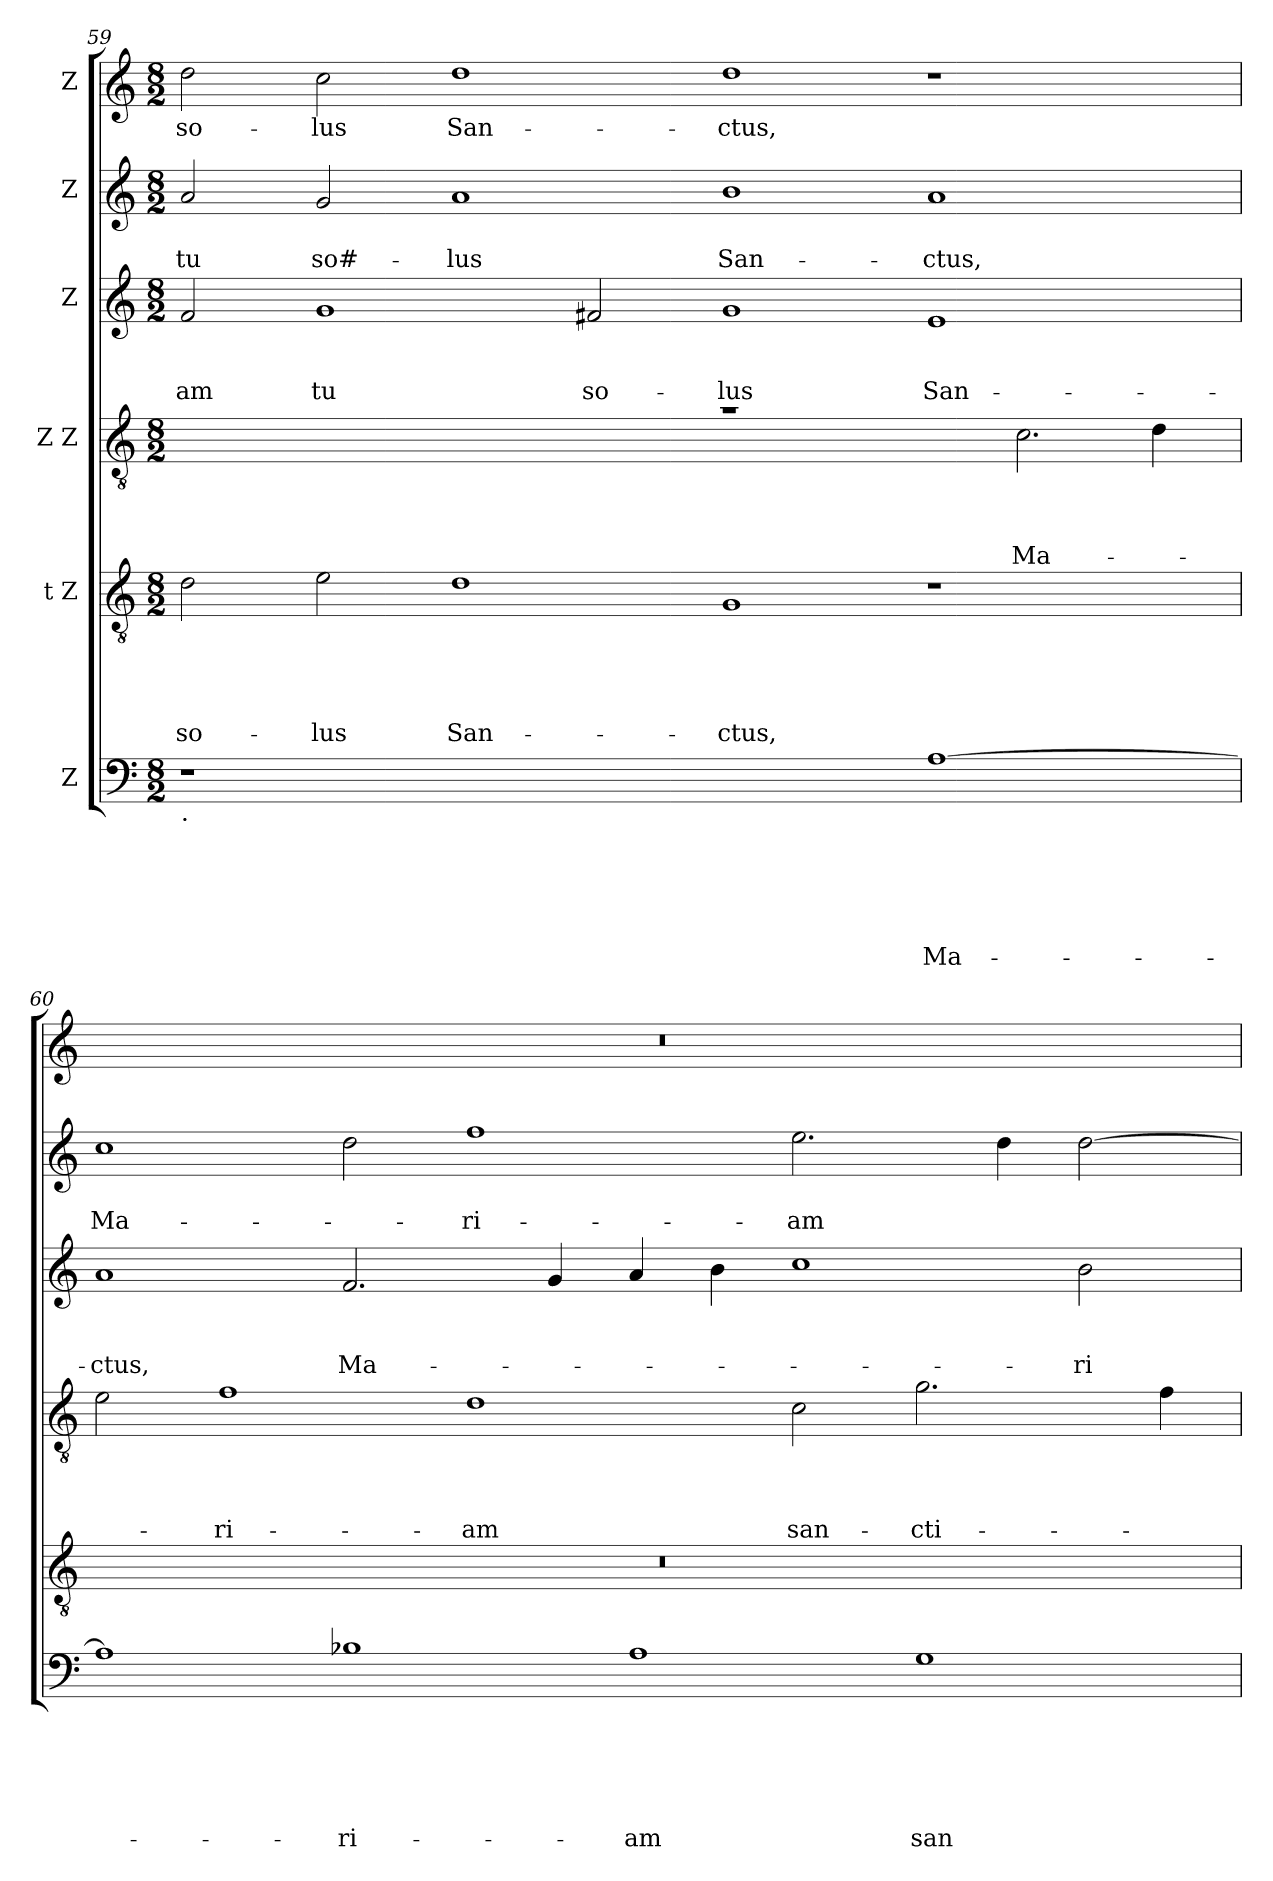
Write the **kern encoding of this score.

**kern	**text	**text	**text	**text	**text	**text	**kern	**text	**text	**text	**text	**text	**kern	**text	**text	**text	**text	**kern	**text	**text	**text	**kern	**text	**text	**kern	**text
*part6	*part6	*part6	*part6	*part6	*part6	*part6	*part5	*part5	*part5	*part5	*part5	*part5	*part4	*part4	*part4	*part4	*part4	*part3	*part3	*part3	*part3	*part2	*part2	*part2	*part1	*part1
*staff6	*staff6	*staff6	*staff6	*staff6	*staff6	*staff6	*staff5	*staff5	*staff5	*staff5	*staff5	*staff5	*staff4	*staff4	*staff4	*staff4	*staff4	*staff3	*staff3	*staff3	*staff3	*staff2	*staff2	*staff2	*staff1	*staff1
*I"Z	*	*	*	*	*	*	*I"t Z	*	*	*	*	*	*I"Z Z	*	*	*	*	*I"Z	*	*	*	*I"Z	*	*	*I"Z	*
!!LO:PB:g=z
*clefF4	*	*	*	*	*	*	*clefGv2	*	*	*	*	*	*clefGv2	*	*	*	*	*clefG2	*	*	*	*clefG2	*	*	*clefG2	*
*k[]	*	*	*	*	*	*	*k[]	*	*	*	*	*	*k[]	*	*	*	*	*k[]	*	*	*	*k[]	*	*	*k[]	*
*C:	*	*	*	*	*	*	*C:	*	*	*	*	*	*C:	*	*	*	*	*C:	*	*	*	*C:	*	*	*C:	*
*M8/2	*	*	*	*	*	*	*M8/2	*	*	*	*	*	*M8/2	*	*	*	*	*M8/2	*	*	*	*M8/2	*	*	*M8/2	*
=59	=59	=59	=59	=59	=59	=59	=59	=59	=59	=59	=59	=59	=59	=59	=59	=59	=59	=59	=59	=59	=59	=59	=59	=59	=59	=59
!LO:TX:b:t=.	!	!	!	!	!	!	!	!	!	!	!	!	!	!	!	!	!	!	!	!	!	!	!	!	!	!
!	!	!	!	!	!	!	!	!	!	!	!	!LO:LY:b	!	!	!	!	!	!	!	!	!LO:LY:b	!	!	!LO:LY:b	!	!LO:LY:b
*	*	*	*	*	*	*	*	*	*	*	*	*	*^	*	*	*	*	*	*	*	*	*	*	*	*	*
1r	.	.	.	.	.	.	2d\	.	.	.	.	so-	0ryy	4%15ryy	.	.	.	.	2f/	.	.	-am	2a/	.	tu	2dd\	so-
!	!	!	!	!	!	!	!	!	!	!	!	!LO:LY:b	!	!	!	!	!	!	!	!	!	!LO:LY:b	!	!	!LO:LY:b	!	!LO:LY:b
.	.	.	.	.	.	.	2e\	.	.	.	.	-lus	.	.	.	.	.	.	1g	.	.	tu	2g/	.	so#-	2cc\	-lus
!	!	!	!	!	!	!	!	!	!	!	!	!LO:LY:b	!	!	!	!	!	!	!	!	!	!	!	!	!LO:LY:b	!	!LO:LY:b
0ryy	.	.	.	.	.	.	1d	.	.	.	.	San-	.	.	.	.	.	.	.	.	.	.	1a	.	-lus	1dd	San-
!	!	!	!	!	!	!	!	!	!	!	!	!	!	!	!	!	!	!	!	!	!	!LO:LY:b	!	!	!	!	!
.	.	.	.	.	.	.	.	.	.	.	.	.	.	.	.	.	.	.	2f#/	.	.	so-	.	.	.	.	.
!	!	!	!	!	!	!	!	!	!	!	!	!LO:LY:b	!	!	!	!	!	!	!	!	!	!LO:LY:b	!	!	!LO:LY:b	!	!LO:LY:b
.	.	.	.	.	.	.	1G	.	.	.	.	-ctus,	1ra	.	.	.	.	.	1g	.	.	-lus	1b	.	San-	1dd	-ctus,
!	!	!	!	!	!	!LO:LY:b	!	!	!	!	!	!	!	!	!	!	!	!	!	!	!	!LO:LY:b	!	!	!LO:LY:b	!	!
[>1A	.	.	.	.	.	Ma-	1r	.	.	.	.	.	4ryy	.	.	.	.	.	1e	.	.	San-	1a	.	-ctus,	1r	.
!	!	!	!	!	!	!	!	!	!	!	!	!	!	!	!	!	!	!LO:LY:b	!	!	!	!	!	!	!	!	!
.	.	.	.	.	.	.	.	.	.	.	.	.	2.c\	.	.	.	.	Ma-	.	.	.	.	.	.	.	.	.
.	.	.	.	.	.	.	.	.	.	.	.	.	.	4d\	.	.	.	.	.	.	.	.	.	.	.	.	.
=60	=60	=60	=60	=60	=60	=60	=60	=60	=60	=60	=60	=60	=60	=60	=60	=60	=60	=60	=60	=60	=60	=60	=60	=60	=60	=60	=60
!	!	!	!	!	!	!	!	!	!	!	!	!	!	!	!	!	!	!	!	!	!	!LO:LY:b	!	!	!LO:LY:b	!	!
*	*	*	*	*	*	*	*	*	*	*	*	*	*v	*v	*	*	*	*	*	*	*	*	*	*	*	*	*
1A]	.	.	.	.	.	.	00r	.	.	.	.	.	2e\	.	.	.	.	1a	.	.	-ctus,	1cc	.	Ma-	00r	.
!	!	!	!	!	!	!	!	!	!	!	!	!	!	!	!	!	!LO:LY:b	!	!	!	!	!	!	!	!	!
.	.	.	.	.	.	.	.	.	.	.	.	.	1f	.	.	.	-ri-	.	.	.	.	.	.	.	.	.
!	!	!	!	!	!	!LO:LY:b	!	!	!	!	!	!	!	!	!	!	!	!	!	!	!LO:LY:b	!	!	!	!	!
1B-X	.	.	.	.	.	-ri-	.	.	.	.	.	.	.	.	.	.	.	2.f/	.	.	Ma-	2dd\	.	.	.	.
!	!	!	!	!	!	!	!	!	!	!	!	!	!	!	!	!	!LO:LY:b	!	!	!	!	!	!	!LO:LY:b	!	!
.	.	.	.	.	.	.	.	.	.	.	.	.	1d	.	.	.	-am	.	.	.	.	1ff	.	-ri-	.	.
.	.	.	.	.	.	.	.	.	.	.	.	.	.	.	.	.	.	4g/	.	.	.	.	.	.	.	.
!	!	!	!	!	!	!LO:LY:b	!	!	!	!	!	!	!	!	!	!	!	!	!	!	!	!	!	!	!	!
1A	.	.	.	.	.	-am	.	.	.	.	.	.	.	.	.	.	.	4a/	.	.	.	.	.	.	.	.
.	.	.	.	.	.	.	.	.	.	.	.	.	.	.	.	.	.	4b\	.	.	.	.	.	.	.	.
!	!	!	!	!	!	!	!	!	!	!	!	!	!	!	!	!	!LO:LY:b	!	!	!	!	!	!	!LO:LY:b	!	!
.	.	.	.	.	.	.	.	.	.	.	.	.	2c\	.	.	.	san-	1cc	.	.	.	2.ee\	.	-am	.	.
!	!	!	!	!	!	!LO:LY:b	!	!	!	!	!	!	!	!	!	!	!LO:LY:b	!	!	!	!	!	!	!	!	!
1G	.	.	.	.	.	san-	.	.	.	.	.	.	2.g\	.	.	.	-cti-	.	.	.	.	.	.	.	.	.
.	.	.	.	.	.	.	.	.	.	.	.	.	.	.	.	.	.	.	.	.	.	4dd\	.	.	.	.
!	!	!	!	!	!	!	!	!	!	!	!	!	!	!	!	!	!	!	!	!	!LO:LY:b	!	!	!	!	!
.	.	.	.	.	.	.	.	.	.	.	.	.	.	.	.	.	.	2b\	.	.	-ri-	[>2dd\	.	.	.	.
.	.	.	.	.	.	.	.	.	.	.	.	.	4f\	.	.	.	.	.	.	.	.	.	.	.	.	.
=	=	=	=	=	=	=	=	=	=	=	=	=	=	=	=	=	=	=	=	=	=	=	=	=	=	=
*-	*-	*-	*-	*-	*-	*-	*-	*-	*-	*-	*-	*-	*-	*-	*-	*-	*-	*-	*-	*-	*-	*-	*-	*-	*-	*-
